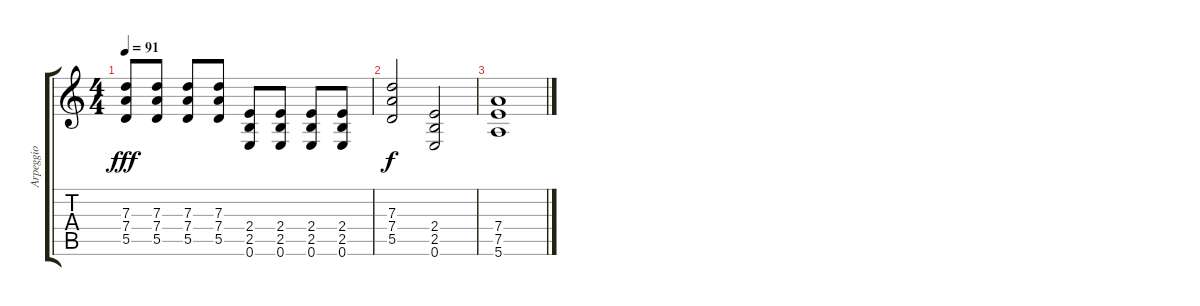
\track ("Arpeggio" "Arpeggio") {instrument acousticguitarsteel}
\staff {score tabs}
\tuning (E4 B3 G3 D3 A2 E2) {hide}
\ts (4 4)
\tempo 91
\clef g2
\ks c
(7.3 7.4 5.5).8{dy fff} (7.3 7.4 5.5).8 (7.3 7.4 5.5).8 (7.3 7.4 5.5).8 (2.4 2.5 0.6).8 (2.4 2.5 0.6).8 (2.4 2.5 0.6).8 (2.4 2.5 0.6).8 |
(7.3 7.4 5.5).2{dy f} (2.4 2.5 0.6).2 |
(7.4 7.5 5.6).1{instrument acousticguitarsteel}
